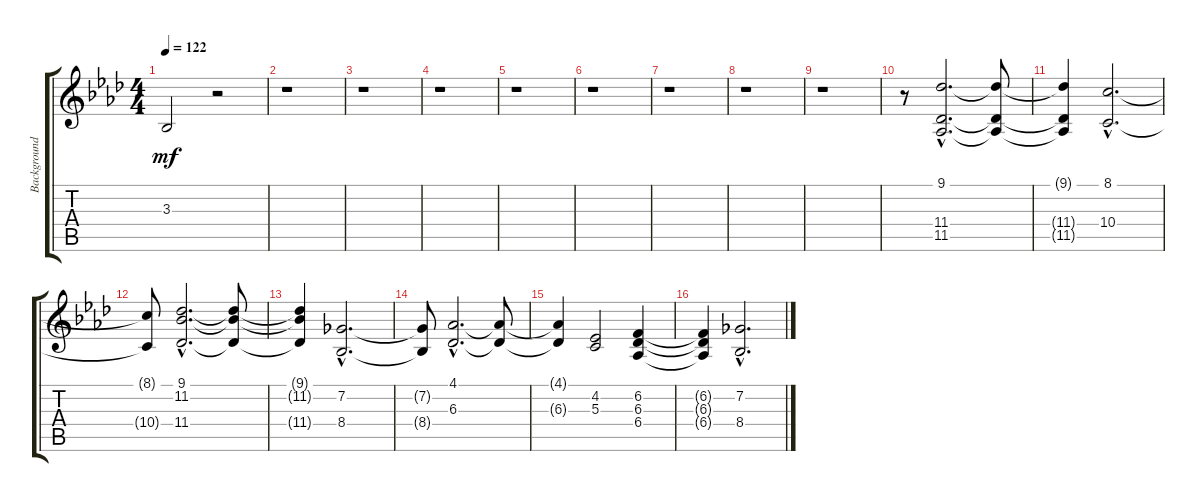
\track ("Background Vocals" "Background") {instrument choiraahs}
\staff {score tabs}
\tuning (E4 B3 G3 D3 A2 E2) {hide}
\ts (4 4)
\tempo 122
\clef g2
\ks ab
3.3.2{dy mf} r.2 |
r.1 |
r.1 |
r.1 |
r.1 |
r.1 |
r.1 |
r.1 |
r.1 |
r.8 (9.1{hac} 11.4{hac} 11.5{hac}).2{d} (9.1{t} 11.4{t} 11.5{t}).8 |
(9.1{t} 11.4{t} 11.5{t}).4 (8.1{hac} 10.4{hac}).2{d} |
(8.1{t} 10.4{t}).8 (9.1{hac} 11.2{hac} 11.4{hac}).2{d} (9.1{t} 11.2{t} 11.4{t}).8 |
(9.1{t} 11.2{t} 11.4{t}).4 (7.2{hac} 8.4{hac}).2{d} |
(7.2{t} 8.4{t}).8 (4.1{hac} 6.3{hac}).2{d} (4.1{t} 6.3{t}).8 |
(4.1{t} 6.3{t}).4 (4.2 5.3).2 (6.2 6.3 6.4).4 |
(6.2{t} 6.3{t} 6.4{t}).4 (7.2{hac} 8.4{hac}).2{d}
